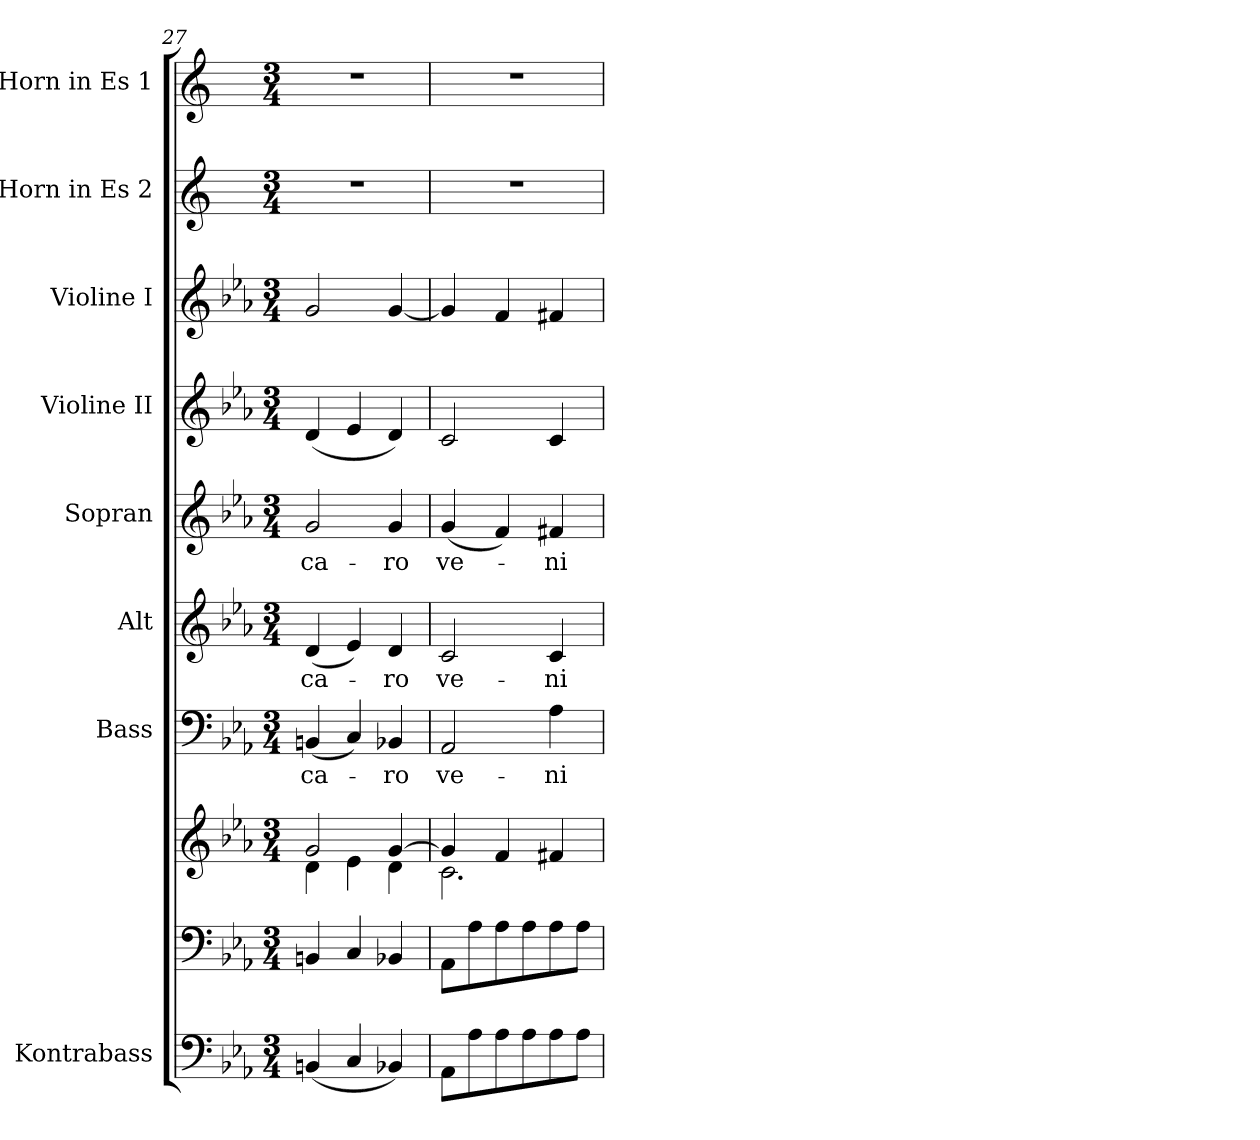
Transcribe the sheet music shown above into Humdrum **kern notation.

**kern	**kern	**kern	**kern	**text	**kern	**text	**kern	**text	**kern	**kern	**kern	**kern
*part9	*part8	*part8	*part7	*part7	*part6	*part6	*part5	*part5	*part4	*part3	*part2	*part1
*staff10	*staff9	*staff8	*staff7	*staff7	*staff6	*staff6	*staff5	*staff5	*staff4	*staff3	*staff2	*staff1
*I"Kontrabass	*	*	*I"Bass	*	*I"Alt	*	*I"Sopran	*	*I"Violine II	*I"Violine I	*I"Horn in Es 2	*I"Horn in Es 1
*I'Kb.	*	*	*I'B.	*	*I'A.	*	*I'S.	*	*I'Vl. II	*I'Vl. I	*	*
*clefF4	*clefF4	*clefG2	*clefF4	*	*clefG2	*	*clefG2	*	*clefG2	*clefG2	*clefG2	*clefG2
*ITrd7c12	*	*	*	*	*	*	*	*	*	*	*ITrd5c9	*ITrd5c9
*k[b-e-a-]	*k[b-e-a-]	*k[b-e-a-]	*k[b-e-a-]	*	*k[b-e-a-]	*	*k[b-e-a-]	*	*k[b-e-a-]	*k[b-e-a-]	*k[b-e-a-]	*k[b-e-a-]
*E-:	*E-:	*E-:	*E-:	*	*E-:	*	*E-:	*	*E-:	*E-:	*E-:	*E-:
*M3/4	*M3/4	*M3/4	*M3/4	*	*M3/4	*	*M3/4	*	*M3/4	*M3/4	*M3/4	*M3/4
=27	=27	=27	=27	=27	=27	=27	=27	=27	=27	=27	=27	=27
*	*	*^	*	*	*	*	*	*	*	*	*	*
!	!	!	!	!	!LO:LY:b	!	!LO:LY:b	!	!LO:LY:b	!	!	!	!
(<4BBBn/	4BBn/	2g/	4d\	(<4BBn/	ca-	(<4d/	ca-	2g/	ca-	(<4d/	2g/	2.r	2.r
4CC/	4C/	.	4e-\	4C/)	.	4e-/)	.	.	.	4e-/	.	.	.
!	!	!	!	!	!LO:LY:b	!	!LO:LY:b	!	!LO:LY:b	!	!	!	!
4BBB-X/)	4BB-X/	[>4g/	4d\	4BB-X/	-ro	4d/	-ro	4g/	-ro	4d/)	[4g/	.	.
!!LO:PB:g=z
=28	=28	=28	=28	=28	=28	=28	=28	=28	=28	=28	=28	=28	=28
!	!	!	!	!	!LO:LY:b	!	!LO:LY:b	!	!LO:LY:b	!	!	!	!
8AAA-\L	8AA-\L	4g/]	2.c\	2AA-/	ve-	2c/	ve-	(<4g/	ve-	2c/	4g/]	2.r	2.r
8AA-\	8A-\	.	.	.	.	.	.	.	.	.	.	.	.
8AA-\	8A-\	4f/	.	.	.	.	.	4f/)	.	.	4f/	.	.
8AA-\	8A-\	.	.	.	.	.	.	.	.	.	.	.	.
!	!	!	!	!	!LO:LY:b	!	!LO:LY:b	!	!LO:LY:b	!	!	!	!
8AA-\	8A-\	4f#X/	.	4A-\	-ni-	4c/	-ni-	4f#X/	-ni-	4c/	4f#X/	.	.
8AA-\J	8A-\J	.	.	.	.	.	.	.	.	.	.	.	.
*	*	*v	*v	*	*	*	*	*	*	*	*	*	*
=	=	=	=	=	=	=	=	=	=	=	=	=
*-	*-	*-	*-	*-	*-	*-	*-	*-	*-	*-	*-	*-
